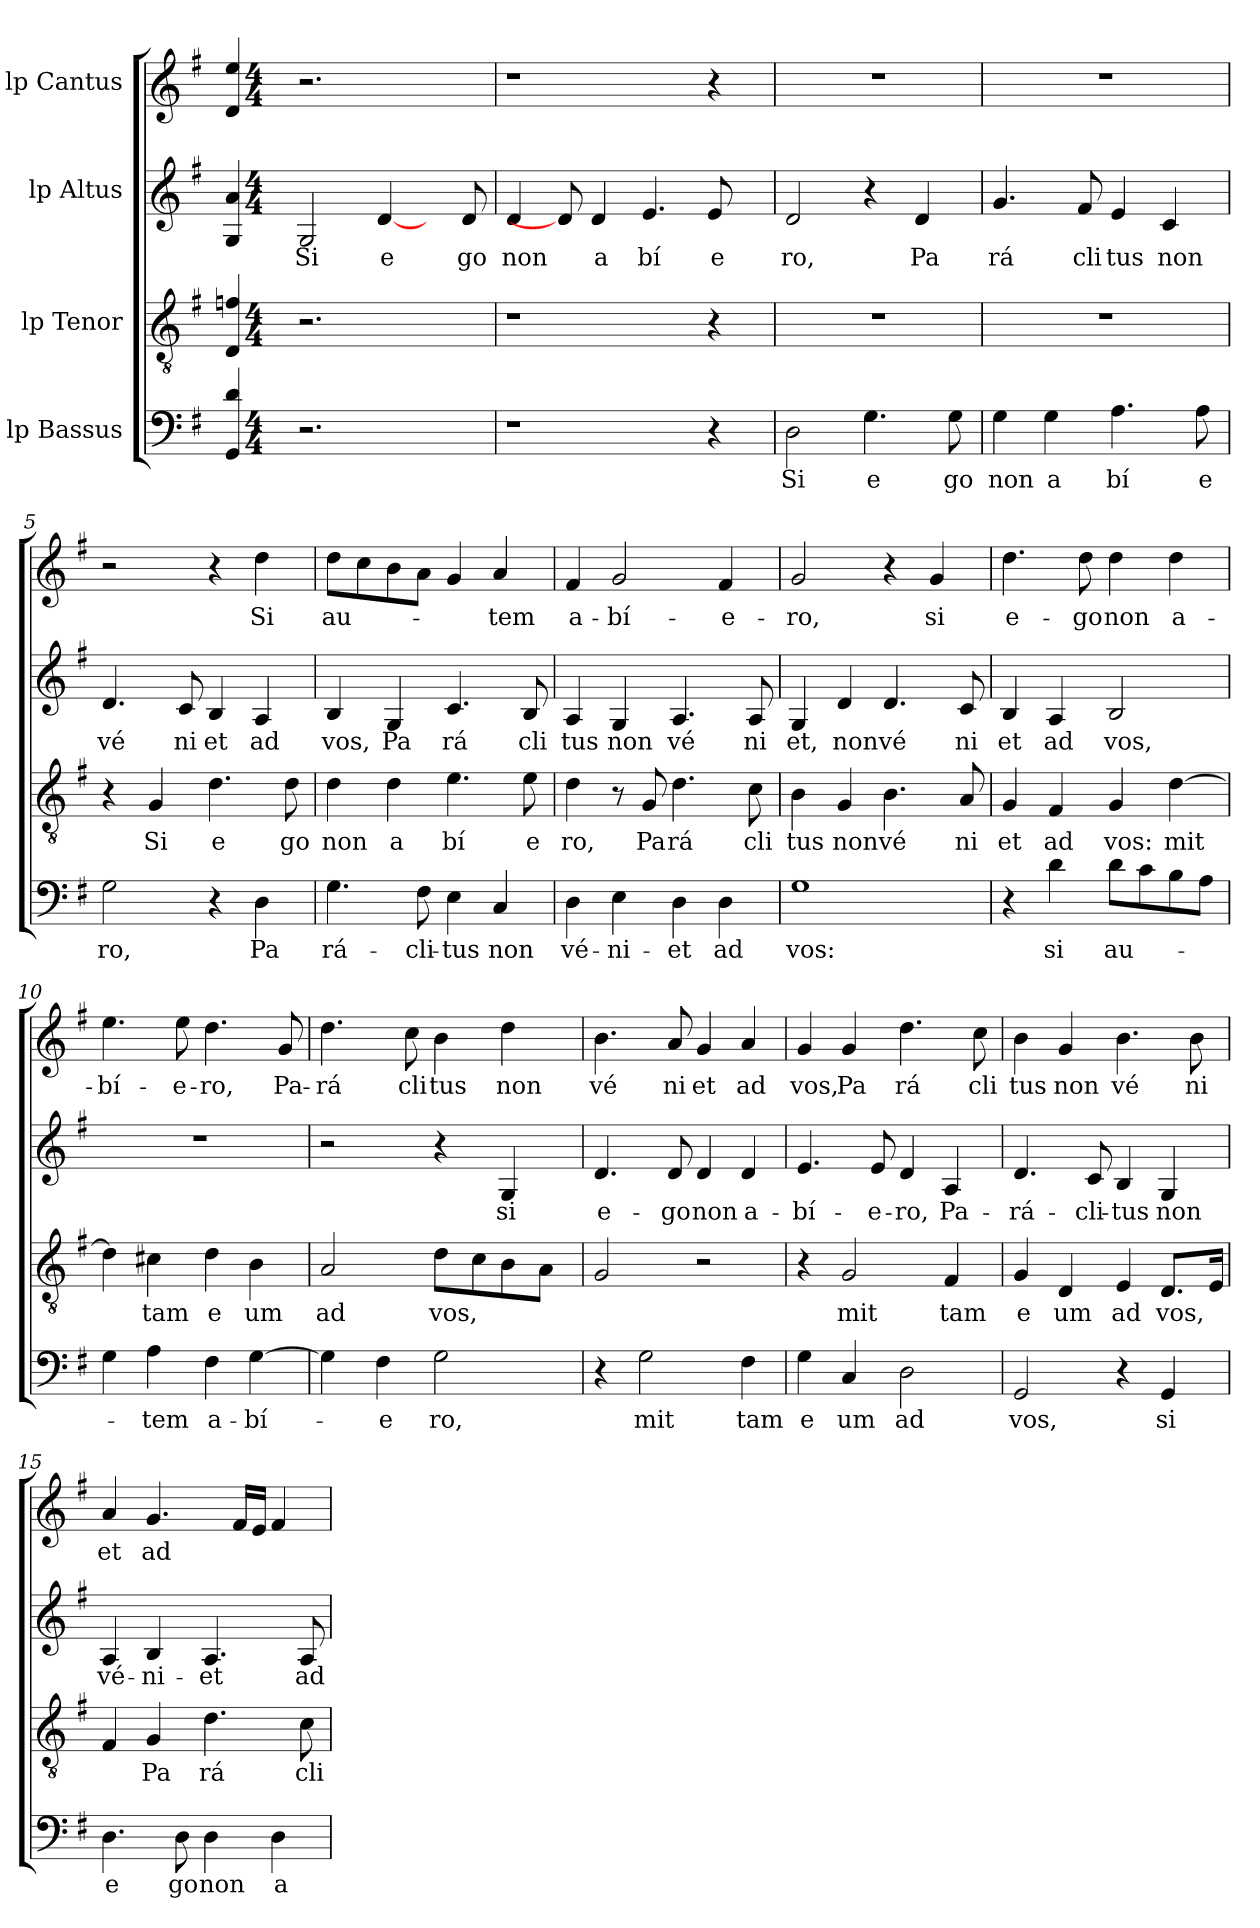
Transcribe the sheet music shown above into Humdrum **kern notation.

**kern	**text	**kern	**text	**kern	**text	**kern	**text
*part4	*part4	*part3	*part3	*part2	*part2	*part1	*part1
*staff4	*staff4	*staff3	*staff3	*staff2	*staff2	*staff1	*staff1
*I"lp Bassus	*	*I"lp Tenor	*	*I"lp Altus	*	*I"lp Cantus	*
!!LO:PB:g=z
*stria5	*	*stria5	*	*stria5	*	*stria5	*
*clefF4	*	*clefGv2	*	*clefG2	*	*clefG2	*
*k[f#]	*	*k[f#]	*	*k[f#]	*	*k[f#]	*
*G:	*	*G:	*	*G:	*	*G:	*
=1	=1	=1	=1	=1	=1	=1	=1
4d/ 4GG/	.	4fn/ 4D/	.	4a/ 4G/	.	4ee/ 4d/	.
*M4/4	*	*M4/4	*	*M4/4	*	*M4/4	*
*met(c)	*	*met(c)	*	*met(c)	*	*met(c)	*
!	!	!	!	!	!LO:LY:b:cj	!	!
2.r	.	2.r	.	2G/	Si	2.r	.
!	!	!	!	!	!LO:LY:b:cj	!	!
.	.	.	.	[4d/	e	.	.
4ryy	.	4ryy	.	8ryy	.	4ryy	.
!	!	!	!	!	!LO:LY:b:cj	!	!
.	.	.	.	8d/	go	.	.
=2	=2	=2	=2	=2	=2	=2	=2
!	!	!	!	!	!LO:LY:b:cj	!	!
1r	.	1r	.	4d/	non	1r	.
.	.	.	.	8d/]	.	.	.
!	!	!	!	!	!LO:LY:b:cj	!	!
.	.	.	.	4d/	a	.	.
!	!	!	!	!	!LO:LY:b:cj	!	!
.	.	.	.	4.e/	bí	.	.
!	!	!	!	!	!LO:LY:b:cj	!	!
4r	.	4r	.	8e/	e	4r	.
.	.	.	.	8ryy	.	.	.
=3	=3	=3	=3	=3	=3	=3	=3
!	!LO:LY:b:cj	!	!	!	!LO:LY:b:cj	!	!
2D\	Si	1r	.	2d/	ro,	1r	.
!	!LO:LY:b:cj	!	!	!	!	!	!
4.G\	e	.	.	4r	.	.	.
!	!	!	!	!	!LO:LY:b:cj	!	!
.	.	.	.	4d/	Pa	.	.
!	!LO:LY:b:cj	!	!	!	!	!	!
8G\	go	.	.	.	.	.	.
=4	=4	=4	=4	=4	=4	=4	=4
!	!LO:LY:b:cj	!	!	!	!LO:LY:b:cj	!	!
4G\	non	1r	.	4.g/	rá	1r	.
!	!LO:LY:b:cj	!	!	!	!	!	!
4G\	a	.	.	.	.	.	.
!	!	!	!	!	!LO:LY:b:cj	!	!
.	.	.	.	8f#/	cli	.	.
!	!LO:LY:b:cj	!	!	!	!LO:LY:b:cj	!	!
4.A\	bí	.	.	4e/	tus	.	.
!	!	!	!	!	!LO:LY:b:cj	!	!
.	.	.	.	4c/	non	.	.
!	!LO:LY:b:cj	!	!	!	!	!	!
8A\	e	.	.	.	.	.	.
=5	=5	=5	=5	=5	=5	=5	=5
!	!LO:LY:b:cj	!	!	!	!LO:LY:b:cj	!	!
2G\	ro,	4r	.	4.d/	vé	2r	.
!	!	!	!LO:LY:b:cj	!	!	!	!
.	.	4G/	Si	.	.	.	.
!	!	!	!	!	!LO:LY:b:cj	!	!
.	.	.	.	8c/	ni	.	.
!	!	!	!LO:LY:b:cj	!	!LO:LY:b:cj	!	!
4r	.	4.d\	e	4B/	et	4r	.
!	!LO:LY:b:cj	!	!	!	!LO:LY:b:cj	!	!LO:LY:b:cj
4D\	Pa	.	.	4A/	ad	4dd\	Si
!	!	!	!LO:LY:b:cj	!	!	!	!
.	.	8d\	go	.	.	.	.
!!LO:LB:g=z
=6	=6	=6	=6	=6	=6	=6	=6
!	!LO:LY:b:cj	!	!LO:LY:b:cj	!	!LO:LY:b:cj	!	!LO:LY:b:cj
4.G\	rá-	4d\	non	4B/	vos,	8dd\L	au-
.	.	.	.	.	.	8cc\	.
!	!	!	!LO:LY:b:cj	!	!LO:LY:b:cj	!	!
.	.	4d\	a	4G/	Pa	8b\	.
!	!LO:LY:b:cj	!	!	!	!	!	!
8F#\	-cli-	.	.	.	.	8a\J	.
!	!LO:LY:b:cj	!	!LO:LY:b:cj	!	!LO:LY:b:cj	!	!
4E\	-tus	4.e\	bí	4.c/	rá	4g/	.
!	!LO:LY:b:cj	!	!	!	!	!	!LO:LY:b:cj
4C/	non	.	.	.	.	4a/	-tem
!	!	!	!LO:LY:b:cj	!	!LO:LY:b:cj	!	!
.	.	8e\	e	8B/	cli	.	.
=7	=7	=7	=7	=7	=7	=7	=7
!	!LO:LY:b:cj	!	!LO:LY:b:cj	!	!LO:LY:b:cj	!	!LO:LY:b:cj
4D\	vé-	4d\	ro,	4A/	tus	4f#/	a-
!	!LO:LY:b:cj	!	!	!	!LO:LY:b:cj	!	!LO:LY:b:cj
4E\	-ni-	8r	.	4G/	non	2g/	-bí-
!	!	!	!LO:LY:b:cj	!	!	!	!
.	.	8G/	Pa	.	.	.	.
!	!LO:LY:b:cj	!	!LO:LY:b:cj	!	!LO:LY:b:cj	!	!
4D\	-et	4.d\	rá	4.A/	vé	.	.
!	!LO:LY:b:cj	!	!	!	!	!	!LO:LY:b:cj
4D\	ad	.	.	.	.	4f#/	-e-
!	!	!	!LO:LY:b:cj	!	!LO:LY:b:cj	!	!
.	.	8c\	cli	8A/	ni	.	.
=8	=8	=8	=8	=8	=8	=8	=8
!	!LO:LY:b:cj	!	!LO:LY:b:cj	!	!LO:LY:b:cj	!	!LO:LY:b:cj
1G	vos:	4B\	tus	4G/	et,	2g/	-ro,
!	!	!	!LO:LY:b:cj	!	!LO:LY:b:cj	!	!
.	.	4G/	non	4d/	non	.	.
!	!	!	!LO:LY:b:cj	!	!LO:LY:b:cj	!	!
.	.	4.B\	vé	4.d/	vé	4r	.
!	!	!	!	!	!	!	!LO:LY:b:cj
.	.	.	.	.	.	4g/	si
!	!	!	!LO:LY:b:cj	!	!LO:LY:b:cj	!	!
.	.	8A/	ni	8c/	ni	.	.
=9	=9	=9	=9	=9	=9	=9	=9
!	!	!	!LO:LY:b:cj	!	!LO:LY:b:cj	!	!LO:LY:b:cj
4r	.	4G/	et	4B/	et	4.dd\	e-
!	!LO:LY:b:cj	!	!LO:LY:b:cj	!	!LO:LY:b:cj	!	!
4d\	si	4F#/	ad	4A/	ad	.	.
!	!	!	!	!	!	!	!LO:LY:b:cj
.	.	.	.	.	.	8dd\	-go
!	!LO:LY:b:cj	!	!LO:LY:b:cj	!	!LO:LY:b:cj	!	!LO:LY:b:cj
8d\L	au-	4G/	vos:	2B/	vos,	4dd\	non
8c\	.	.	.	.	.	.	.
!	!	!	!LO:LY:b:cj	!	!	!	!LO:LY:b:cj
8B\	.	[>4d\	mit	.	.	4dd\	a-
8A\J	.	.	.	.	.	.	.
=10	=10	=10	=10	=10	=10	=10	=10
!	!	!	!	!	!	!	!LO:LY:b:cj
4G\	.	4d\]	.	1r	.	4.ee\	-bí-
!	!LO:LY:b:cj	!	!LO:LY:b:cj	!	!	!	!
4A\	-tem	4c#X\	tam	.	.	.	.
!	!	!	!	!	!	!	!LO:LY:b:cj
.	.	.	.	.	.	8ee\	-e-
!	!LO:LY:b:cj	!	!LO:LY:b:cj	!	!	!	!LO:LY:b:cj
4F#\	a-	4d\	e	.	.	4.dd\	-ro,
!	!LO:LY:b:cj	!	!LO:LY:b:cj	!	!	!	!
[>4G\	-bí-	4B\	um	.	.	.	.
!	!	!	!	!	!	!	!LO:LY:b:cj
.	.	.	.	.	.	8g/	Pa-
!!LO:LB:g=z
=11	=11	=11	=11	=11	=11	=11	=11
!	!	!	!LO:LY:b:cj	!	!	!	!LO:LY:b:cj
*^	*	*	*	*	*	*	*
4G\]	32.ryy	.	2A/	ad	2r	.	4.dd\	-rá
.	2ryy	.	.	.	.	.	.	.
!	!	!LO:LY:b:cj	!	!	!	!	!	!
4F#\	.	-e	.	.	.	.	.	.
!	!	!	!	!	!	!	!	!LO:LY:b:cj
.	.	.	.	.	.	.	8cc\	cli
!	!	!LO:LY:b:cj	!	!LO:LY:b	!	!	!	!LO:LY:b:cj
2G\	.	ro,	8d\L	vos,	4r	.	4b\	tus
.	4ryy	.	.	.	.	.	.	.
.	.	.	8c\	.	.	.	.	.
!	!	!	!	!	!	!LO:LY:b:cj	!	!LO:LY:b:cj
.	.	.	8B\	.	4G/	si	4dd\	non
.	8ryy	.	.	.	.	.	.	.
.	.	.	8A\J	.	.	.	.	.
.	16ryy	.	.	.	.	.	.	.
.	64ryy	.	.	.	.	.	.	.
=12	=12	=12	=12	=12	=12	=12	=12	=12
!	!	!	!	!	!	!LO:LY:b:cj	!	!LO:LY:b:cj
*v	*v	*	*	*	*	*	*	*
4r	.	2G/	.	4.d/	e-	4.b\	vé
!	!LO:LY:b:cj	!	!	!	!	!	!
2G\	mit	.	.	.	.	.	.
!	!	!	!	!	!LO:LY:b:cj	!	!LO:LY:b:cj
.	.	.	.	8d/	-go	8a/	ni
!	!	!	!	!	!LO:LY:b:cj	!	!LO:LY:b:cj
.	.	2r	.	4d/	non	4g/	et
!	!LO:LY:b:cj	!	!	!	!LO:LY:b:cj	!	!LO:LY:b:cj
4F#\	tam	.	.	4d/	a-	4a/	ad
=13	=13	=13	=13	=13	=13	=13	=13
!	!LO:LY:b:cj	!	!	!	!LO:LY:b:cj	!	!LO:LY:b:cj
4G\	e	4r	.	4.e/	-bí-	4g/	vos,
!	!LO:LY:b:cj	!	!LO:LY:b:cj	!	!	!	!LO:LY:b:cj
4C/	um	2G/	mit	.	.	4g/	Pa
!	!	!	!	!	!LO:LY:b:cj	!	!
.	.	.	.	8e/	-e-	.	.
!	!LO:LY:b:cj	!	!	!	!LO:LY:b:cj	!	!LO:LY:b:cj
2D\	ad	.	.	4d/	-ro,	4.dd\	rá
!	!	!	!LO:LY:b:cj	!	!LO:LY:b:cj	!	!
.	.	4F#/	tam	4A/	Pa-	.	.
!	!	!	!	!	!	!	!LO:LY:b:cj
.	.	.	.	.	.	8cc\	cli
=14	=14	=14	=14	=14	=14	=14	=14
!	!LO:LY:b:cj	!	!LO:LY:b:cj	!	!LO:LY:b:cj	!	!LO:LY:b:cj
2GG/	vos,	4G/	e	4.d/	-rá-	4b\	tus
!	!	!	!LO:LY:b:cj	!	!	!	!LO:LY:b:cj
.	.	4D/	um	.	.	4g/	non
!	!	!	!	!	!LO:LY:b:cj	!	!
.	.	.	.	8c/	-cli-	.	.
!	!	!	!LO:LY:b:cj	!	!LO:LY:b:cj	!	!LO:LY:b:cj
4r	.	4E/	ad	4B/	-tus	4.b\	vé
!	!LO:LY:b:cj	!	!LO:LY:b	!	!LO:LY:b:cj	!	!
4GG/	si	8.D/L	vos,	4G/	non	.	.
!	!	!	!	!	!	!	!LO:LY:b:cj
.	.	.	.	.	.	8b\	ni
.	.	16E/J	.	.	.	.	.
=15	=15	=15	=15	=15	=15	=15	=15
!	!LO:LY:b:cj	!	!	!	!LO:LY:b:cj	!	!LO:LY:b:cj
4.D\	e	4F#/	.	4A/	vé-	4a/	et
!	!	!	!LO:LY:b:cj	!	!LO:LY:b:cj	!	!LO:LY:b:cj
.	.	4G/	Pa	4B/	-ni-	4.g/	ad
!	!LO:LY:b:cj	!	!	!	!	!	!
8D\	go	.	.	.	.	.	.
!	!LO:LY:b:cj	!	!LO:LY:b:cj	!	!LO:LY:b:cj	!	!
4D\	non	4.d\	rá	4.A/	-et	.	.
.	.	.	.	.	.	16f#/L	.
.	.	.	.	.	.	16e/J	.
!	!LO:LY:b:cj	!	!	!	!	!	!
4D\	a	.	.	.	.	4f#/	.
!	!	!	!LO:LY:b:cj	!	!LO:LY:b:cj	!	!
.	.	8c\	cli	8A/	ad	.	.
=	=	=	=	=	=	=	=
*-	*-	*-	*-	*-	*-	*-	*-
